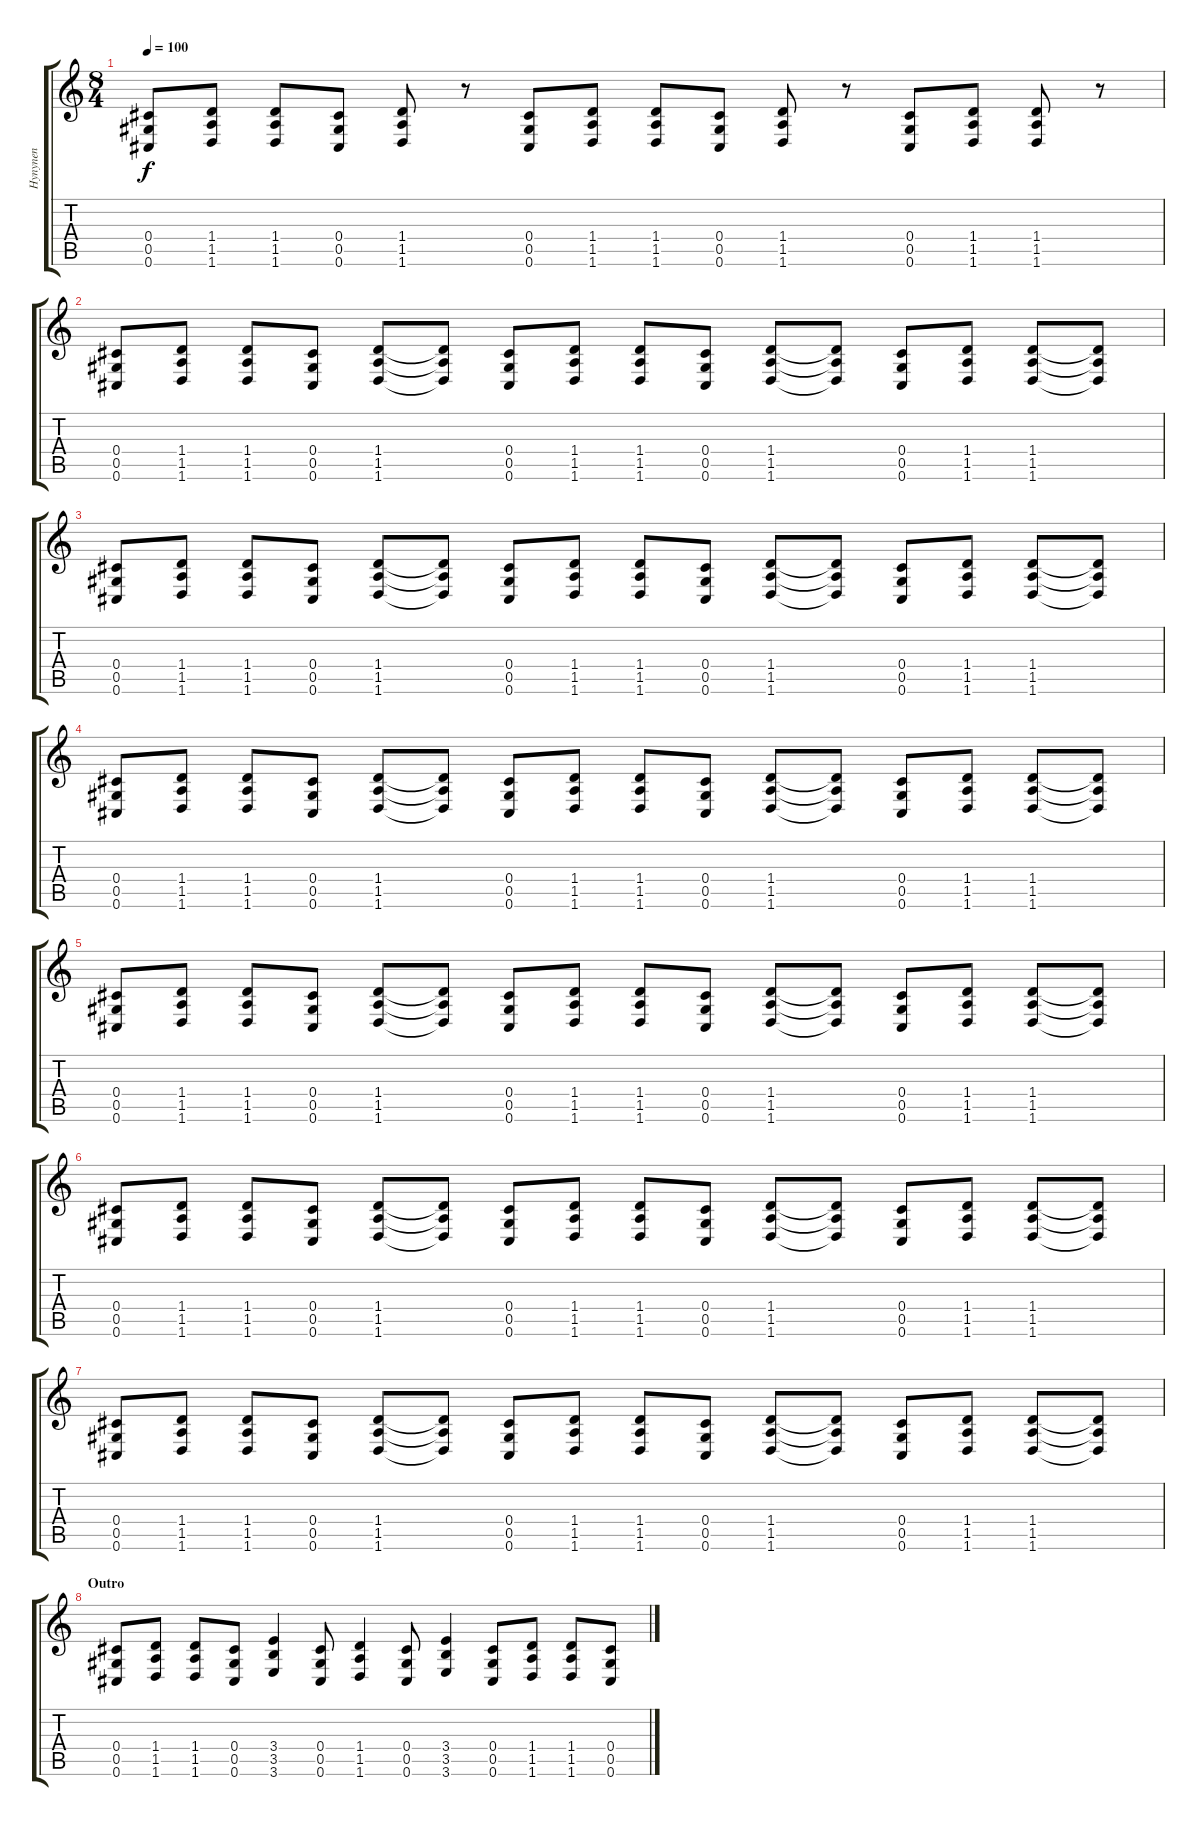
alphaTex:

\track ("Hynynen" "Hynynen") {instrument distortionguitar}
\staff {score tabs}
\tuning (Eb4 Bb3 Gb3 Db3 Ab2 Db2) {hide}
\ts (8 4)
\tempo 100
\clef g2
\ks c
(0.4 0.5 0.6).8{dy f} (1.4 1.5 1.6).8 (1.4 1.5 1.6).8 (0.4 0.5 0.6).8 (1.4 1.5 1.6).8 r.8 (0.4 0.5 0.6).8 (1.4 1.5 1.6).8 (1.4 1.5 1.6).8 (0.4 0.5 0.6).8 (1.4 1.5 1.6).8 r.8 (0.4 0.5 0.6).8 (1.4 1.5 1.6).8 (1.4 1.5 1.6).8 r.8 |
(0.4 0.5 0.6).8 (1.4 1.5 1.6).8 (1.4 1.5 1.6).8 (0.4 0.5 0.6).8 (1.4 1.5 1.6).8 (1.4{t} 1.5{t} 1.6{t}).8 (0.4 0.5 0.6).8 (1.4 1.5 1.6).8 (1.4 1.5 1.6).8 (0.4 0.5 0.6).8 (1.4 1.5 1.6).8 (1.4{t} 1.5{t} 1.6{t}).8 (0.4 0.5 0.6).8 (1.4 1.5 1.6).8 (1.4 1.5 1.6).8 (1.4{t} 1.5{t} 1.6{t}).8 |
(0.4 0.5 0.6).8 (1.4 1.5 1.6).8 (1.4 1.5 1.6).8 (0.4 0.5 0.6).8 (1.4 1.5 1.6).8 (1.4{t} 1.5{t} 1.6{t}).8 (0.4 0.5 0.6).8 (1.4 1.5 1.6).8 (1.4 1.5 1.6).8 (0.4 0.5 0.6).8 (1.4 1.5 1.6).8 (1.4{t} 1.5{t} 1.6{t}).8 (0.4 0.5 0.6).8 (1.4 1.5 1.6).8 (1.4 1.5 1.6).8 (1.4{t} 1.5{t} 1.6{t}).8 |
(0.4 0.5 0.6).8 (1.4 1.5 1.6).8 (1.4 1.5 1.6).8 (0.4 0.5 0.6).8 (1.4 1.5 1.6).8 (1.4{t} 1.5{t} 1.6{t}).8 (0.4 0.5 0.6).8 (1.4 1.5 1.6).8 (1.4 1.5 1.6).8 (0.4 0.5 0.6).8 (1.4 1.5 1.6).8 (1.4{t} 1.5{t} 1.6{t}).8 (0.4 0.5 0.6).8 (1.4 1.5 1.6).8 (1.4 1.5 1.6).8 (1.4{t} 1.5{t} 1.6{t}).8 |
(0.4 0.5 0.6).8 (1.4 1.5 1.6).8 (1.4 1.5 1.6).8 (0.4 0.5 0.6).8 (1.4 1.5 1.6).8 (1.4{t} 1.5{t} 1.6{t}).8 (0.4 0.5 0.6).8 (1.4 1.5 1.6).8 (1.4 1.5 1.6).8 (0.4 0.5 0.6).8 (1.4 1.5 1.6).8 (1.4{t} 1.5{t} 1.6{t}).8 (0.4 0.5 0.6).8 (1.4 1.5 1.6).8 (1.4 1.5 1.6).8 (1.4{t} 1.5{t} 1.6{t}).8 |
(0.4 0.5 0.6).8 (1.4 1.5 1.6).8 (1.4 1.5 1.6).8 (0.4 0.5 0.6).8 (1.4 1.5 1.6).8 (1.4{t} 1.5{t} 1.6{t}).8 (0.4 0.5 0.6).8 (1.4 1.5 1.6).8 (1.4 1.5 1.6).8 (0.4 0.5 0.6).8 (1.4 1.5 1.6).8 (1.4{t} 1.5{t} 1.6{t}).8 (0.4 0.5 0.6).8 (1.4 1.5 1.6).8 (1.4 1.5 1.6).8 (1.4{t} 1.5{t} 1.6{t}).8 |
(0.4 0.5 0.6).8 (1.4 1.5 1.6).8 (1.4 1.5 1.6).8 (0.4 0.5 0.6).8 (1.4 1.5 1.6).8 (1.4{t} 1.5{t} 1.6{t}).8 (0.4 0.5 0.6).8 (1.4 1.5 1.6).8 (1.4 1.5 1.6).8 (0.4 0.5 0.6).8 (1.4 1.5 1.6).8 (1.4{t} 1.5{t} 1.6{t}).8 (0.4 0.5 0.6).8 (1.4 1.5 1.6).8 (1.4 1.5 1.6).8 (1.4{t} 1.5{t} 1.6{t}).8 |
\section ("" "Outro")
(0.4 0.5 0.6).8 (1.4 1.5 1.6).8 (1.4 1.5 1.6).8 (0.4 0.5 0.6).8 (3.4 3.5 3.6).4 (0.4 0.5 0.6).8 (1.4 1.5 1.6).4 (0.4 0.5 0.6).8 (3.4 3.5 3.6).4 (0.4 0.5 0.6).8 (1.4 1.5 1.6).8 (1.4 1.5 1.6).8 (0.4 0.5 0.6).8
